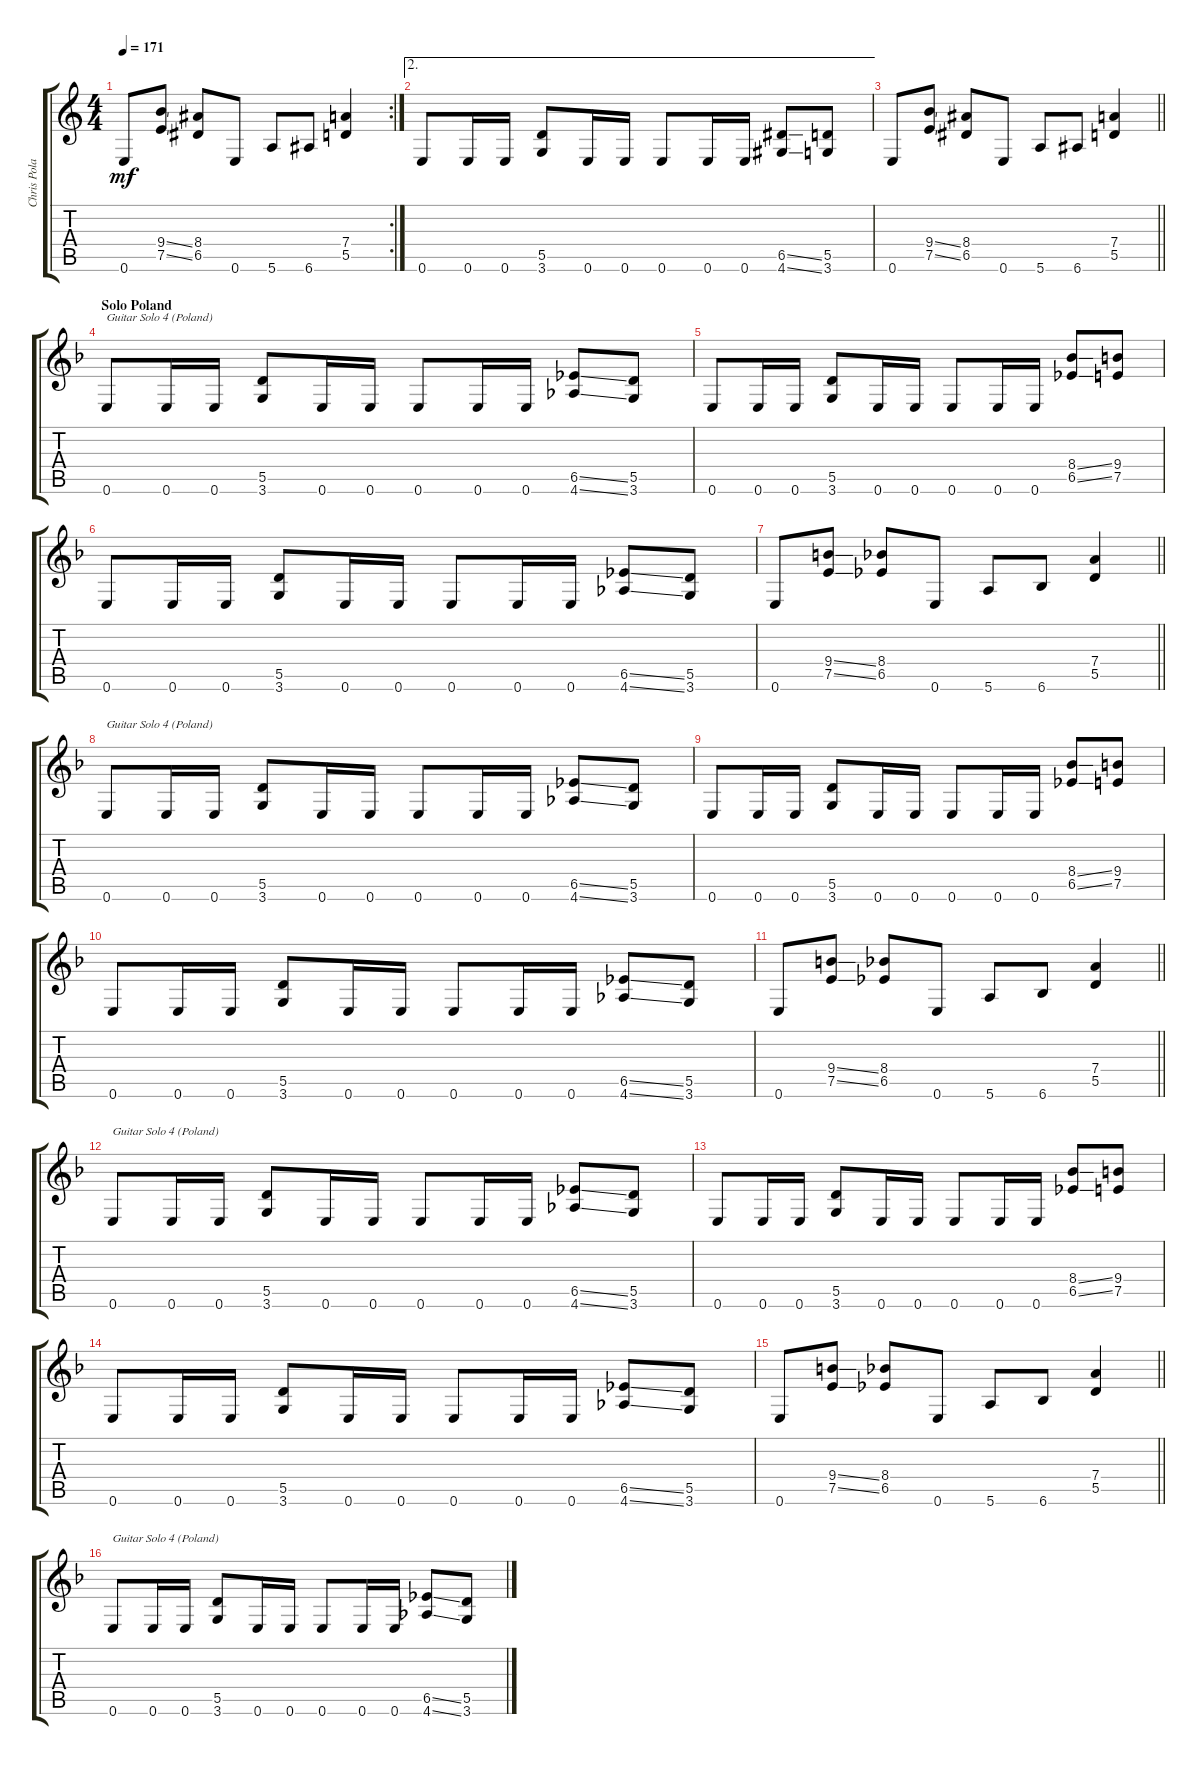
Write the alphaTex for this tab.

\track ("Chris Poland" "Chris Pola") {instrument distortionguitar}
\staff {score tabs}
\tuning (E4 B3 G3 D3 A2 E2) {hide}
\rc 2
\ts (4 4)
\tempo 171
\clef g2
\ks c
0.6.8{dy mf} (9.4{ss} 7.5{ss}).8 (8.4 6.5).8 0.6.8 5.6.8 6.6.8 (7.4 5.5).4 |
\ae 2
0.6.8 0.6.16 0.6.16 (5.5 3.6).8 0.6.16 0.6.16 0.6.8 0.6.16 0.6.16 (6.5{ss} 4.6{ss}).8 (5.5 3.6).8 |
\barLineRight lightlight
0.6.8 (9.4{ss} 7.5{ss}).8 (8.4 6.5).8 0.6.8 5.6.8 6.6.8 (7.4 5.5).4 |
\section ("" "Solo Poland")
\ks f
0.6.8{txt "Guitar Solo 4 (Poland)"} 0.6.16 0.6.16 (5.5 3.6).8 0.6.16 0.6.16 0.6.8 0.6.16 0.6.16 (6.5{ss} 4.6{ss}).8 (5.5 3.6).8 |
0.6.8 0.6.16 0.6.16 (5.5 3.6).8 0.6.16 0.6.16 0.6.8 0.6.16 0.6.16 (8.4{ss} 6.5{ss}).8 (9.4 7.5).8 |
0.6.8 0.6.16 0.6.16 (5.5 3.6).8 0.6.16 0.6.16 0.6.8 0.6.16 0.6.16 (6.5{ss} 4.6{ss}).8 (5.5 3.6).8 |
\barLineRight lightlight
0.6.8 (9.4{ss} 7.5{ss}).8 (8.4 6.5).8 0.6.8 5.6.8 6.6.8 (7.4 5.5).4 |
0.6.8{txt "Guitar Solo 4 (Poland)"} 0.6.16 0.6.16 (5.5 3.6).8 0.6.16 0.6.16 0.6.8 0.6.16 0.6.16 (6.5{ss} 4.6{ss}).8 (5.5 3.6).8 |
0.6.8 0.6.16 0.6.16 (5.5 3.6).8 0.6.16 0.6.16 0.6.8 0.6.16 0.6.16 (8.4{ss} 6.5{ss}).8 (9.4 7.5).8 |
0.6.8 0.6.16 0.6.16 (5.5 3.6).8 0.6.16 0.6.16 0.6.8 0.6.16 0.6.16 (6.5{ss} 4.6{ss}).8 (5.5 3.6).8 |
\barLineRight lightlight
0.6.8 (9.4{ss} 7.5{ss}).8 (8.4 6.5).8 0.6.8 5.6.8 6.6.8 (7.4 5.5).4 |
0.6.8{txt "Guitar Solo 4 (Poland)"} 0.6.16 0.6.16 (5.5 3.6).8 0.6.16 0.6.16 0.6.8 0.6.16 0.6.16 (6.5{ss} 4.6{ss}).8 (5.5 3.6).8 |
0.6.8 0.6.16 0.6.16 (5.5 3.6).8 0.6.16 0.6.16 0.6.8 0.6.16 0.6.16 (8.4{ss} 6.5{ss}).8 (9.4 7.5).8 |
0.6.8 0.6.16 0.6.16 (5.5 3.6).8 0.6.16 0.6.16 0.6.8 0.6.16 0.6.16 (6.5{ss} 4.6{ss}).8 (5.5 3.6).8 |
\barLineRight lightlight
0.6.8 (9.4{ss} 7.5{ss}).8 (8.4 6.5).8 0.6.8 5.6.8 6.6.8 (7.4 5.5).4 |
0.6.8{txt "Guitar Solo 4 (Poland)"} 0.6.16 0.6.16 (5.5 3.6).8 0.6.16 0.6.16 0.6.8 0.6.16 0.6.16 (6.5{ss} 4.6{ss}).8 (5.5 3.6).8
